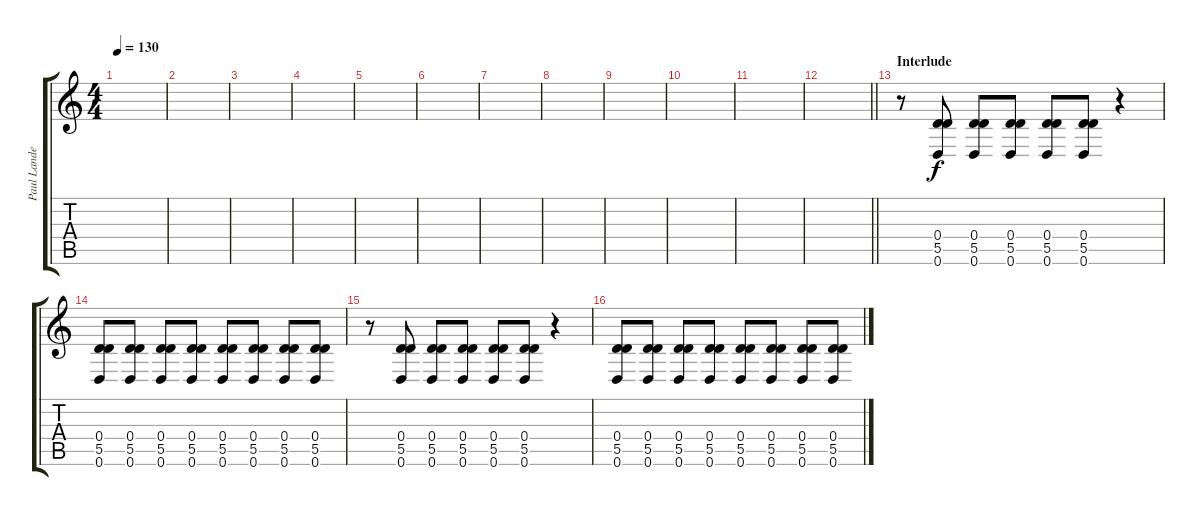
\track ("Paul Landers" "Paul Lande") {instrument distortionguitar}
\staff {score tabs}
\tuning (E4 B3 G3 D3 A2 D2) {hide}
\ts (4 4)
\tempo 130
\clef g2
\ks c
|
|
|
|
|
|
|
|
|
|
|
\barLineRight lightlight
|
\section ("" "Interlude")
r.8 (0.4 5.5 0.6).8 (0.4 5.5 0.6).8 (0.4 5.5 0.6).8 (0.4 5.5 0.6).8 (0.4 5.5 0.6).8 r.4 |
(0.4 5.5 0.6).8 (0.4 5.5 0.6).8 (0.4 5.5 0.6).8 (0.4 5.5 0.6).8 (0.4 5.5 0.6).8 (0.4 5.5 0.6).8 (0.4 5.5 0.6).8 (0.4 5.5 0.6).8 |
r.8 (0.4 5.5 0.6).8 (0.4 5.5 0.6).8 (0.4 5.5 0.6).8 (0.4 5.5 0.6).8 (0.4 5.5 0.6).8 r.4 |
(0.4 5.5 0.6).8 (0.4 5.5 0.6).8 (0.4 5.5 0.6).8 (0.4 5.5 0.6).8 (0.4 5.5 0.6).8 (0.4 5.5 0.6).8 (0.4 5.5 0.6).8 (0.4 5.5 0.6).8
